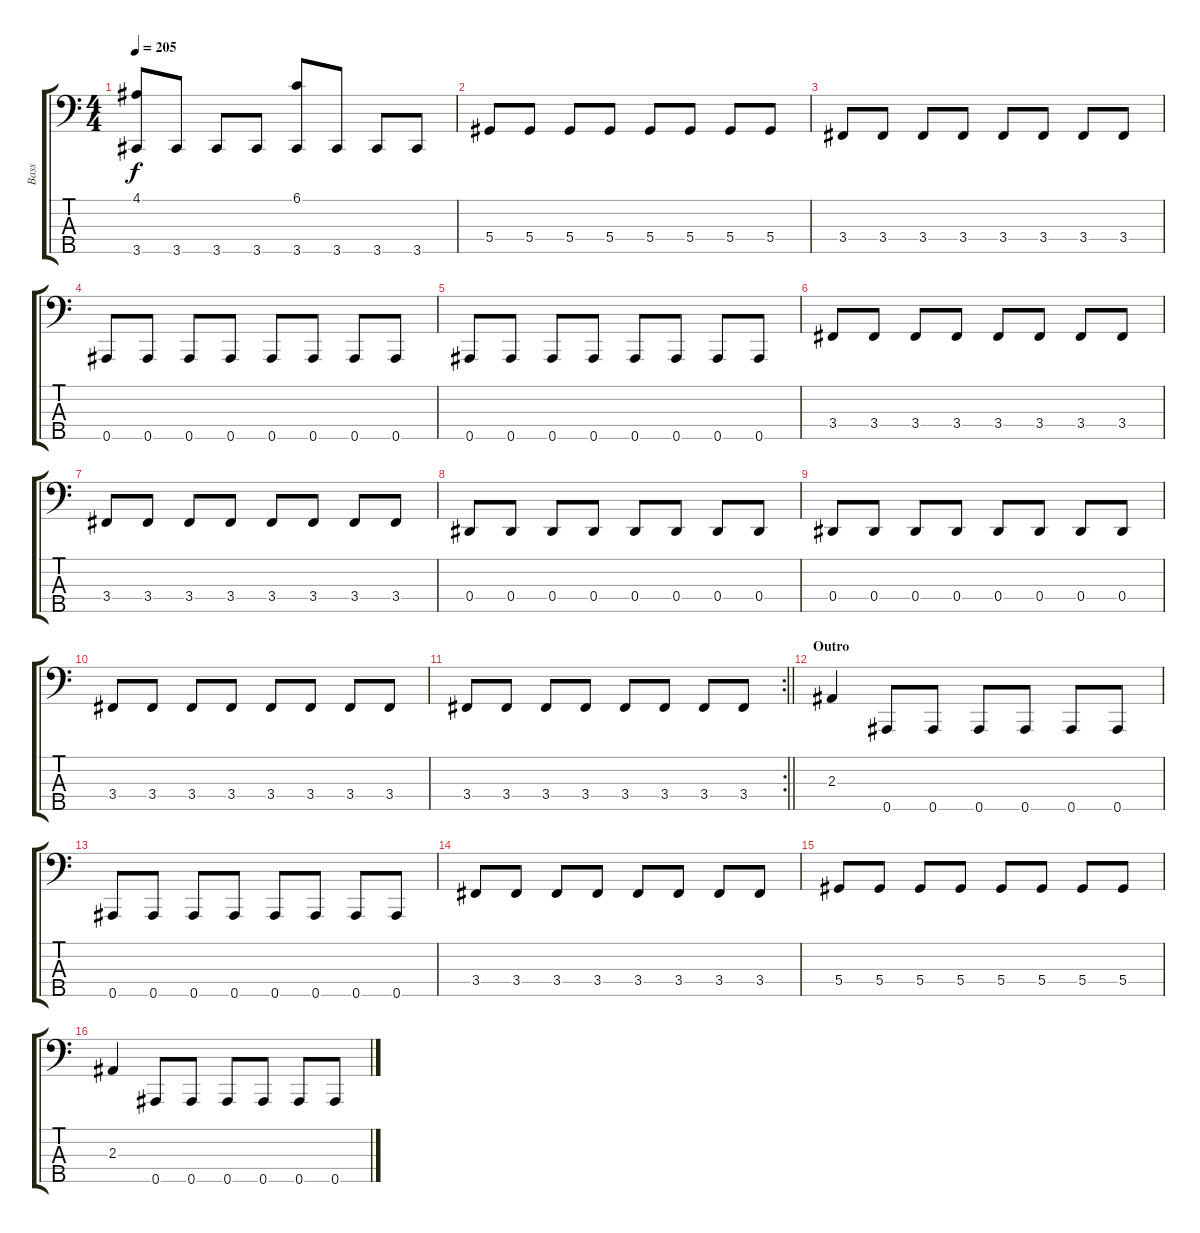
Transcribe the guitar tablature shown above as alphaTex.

\track ("Bass" "Bass") {instrument electricbassfinger}
\staff {score tabs}
\tuning (Gb2 Db2 Ab1 Eb1 Bb0) {hide}
\ts (4 4)
\tempo 205
\clef f4
\ks c
(4.1 3.5).8{dy f} 3.5.8 3.5.8 3.5.8 (6.1 3.5).8 3.5.8 3.5.8 3.5.8 |
5.4.8 5.4.8 5.4.8 5.4.8 5.4.8 5.4.8 5.4.8 5.4.8 |
3.4.8 3.4.8 3.4.8 3.4.8 3.4.8 3.4.8 3.4.8 3.4.8 |
0.5.8 0.5.8 0.5.8 0.5.8 0.5.8 0.5.8 0.5.8 0.5.8 |
0.5.8 0.5.8 0.5.8 0.5.8 0.5.8 0.5.8 0.5.8 0.5.8 |
3.4.8 3.4.8 3.4.8 3.4.8 3.4.8 3.4.8 3.4.8 3.4.8 |
3.4.8 3.4.8 3.4.8 3.4.8 3.4.8 3.4.8 3.4.8 3.4.8 |
0.4.8 0.4.8 0.4.8 0.4.8 0.4.8 0.4.8 0.4.8 0.4.8 |
0.4.8 0.4.8 0.4.8 0.4.8 0.4.8 0.4.8 0.4.8 0.4.8 |
3.4.8 3.4.8 3.4.8 3.4.8 3.4.8 3.4.8 3.4.8 3.4.8 |
\rc 2
\barLineRight lightlight
3.4.8 3.4.8 3.4.8 3.4.8 3.4.8 3.4.8 3.4.8 3.4.8 |
\section ("" "Outro")
2.3.4 0.5.8 0.5.8 0.5.8 0.5.8 0.5.8 0.5.8 |
0.5.8 0.5.8 0.5.8 0.5.8 0.5.8 0.5.8 0.5.8 0.5.8 |
3.4.8 3.4.8 3.4.8 3.4.8 3.4.8 3.4.8 3.4.8 3.4.8 |
5.4.8 5.4.8 5.4.8 5.4.8 5.4.8 5.4.8 5.4.8 5.4.8 |
2.3.4 0.5.8 0.5.8 0.5.8 0.5.8 0.5.8 0.5.8
